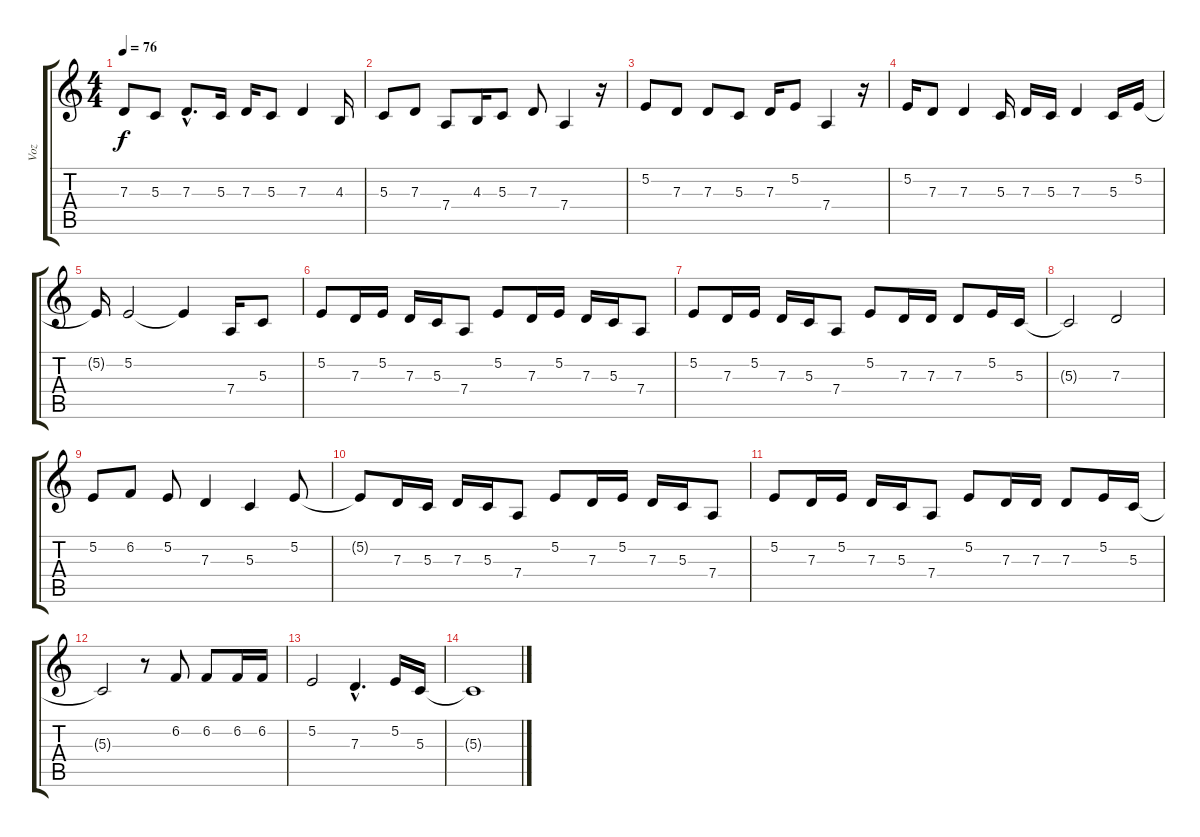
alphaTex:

\track ("Voz" "Voz") {instrument tremolostrings}
\staff {score tabs}
\tuning (E4 B3 G3 D3 A2 E2) {hide}
\ts (4 4)
\tempo 76
\clef g2
\ks c
7.3.8{dy f} 5.3.8 7.3{hac}.8{d} 5.3.16 7.3.16 5.3.8 7.3.4 4.3.16 |
5.3.8 7.3.8 7.4.8 4.3.16 5.3.8 7.3.8 7.4.4 r.16 |
5.2.8 7.3.8 7.3.8 5.3.8 7.3.16 5.2.8 7.4.4 r.16 |
5.2.16 7.3.8 7.3.4 5.3.16 7.3.16 5.3.16 7.3.4 5.3.16 5.2.16 |
5.2{t}.16 5.2.2 5.2{t}.4 7.4.16 5.3.8 |
5.2.8 7.3.16 5.2.16 7.3.16 5.3.16 7.4.8 5.2.8 7.3.16 5.2.16 7.3.16 5.3.16 7.4.8 |
5.2.8 7.3.16 5.2.16 7.3.16 5.3.16 7.4.8 5.2.8 7.3.16 7.3.16 7.3.8 5.2.16 5.3.16 |
5.3{t}.2 7.3.2 |
5.2.8 6.2.8 5.2.8 7.3.4 5.3.4 5.2.8 |
5.2{t}.8 7.3.16 5.3.16 7.3.16 5.3.16 7.4.8 5.2.8 7.3.16 5.2.16 7.3.16 5.3.16 7.4.8 |
5.2.8 7.3.16 5.2.16 7.3.16 5.3.16 7.4.8 5.2.8 7.3.16 7.3.16 7.3.8 5.2.16 5.3.16 |
5.3{t}.2 r.8 6.2.8 6.2.8 6.2.16 6.2.16 |
5.2.2 7.3{hac}.4{d} 5.2.16 5.3.16 |
5.3{t}.1
